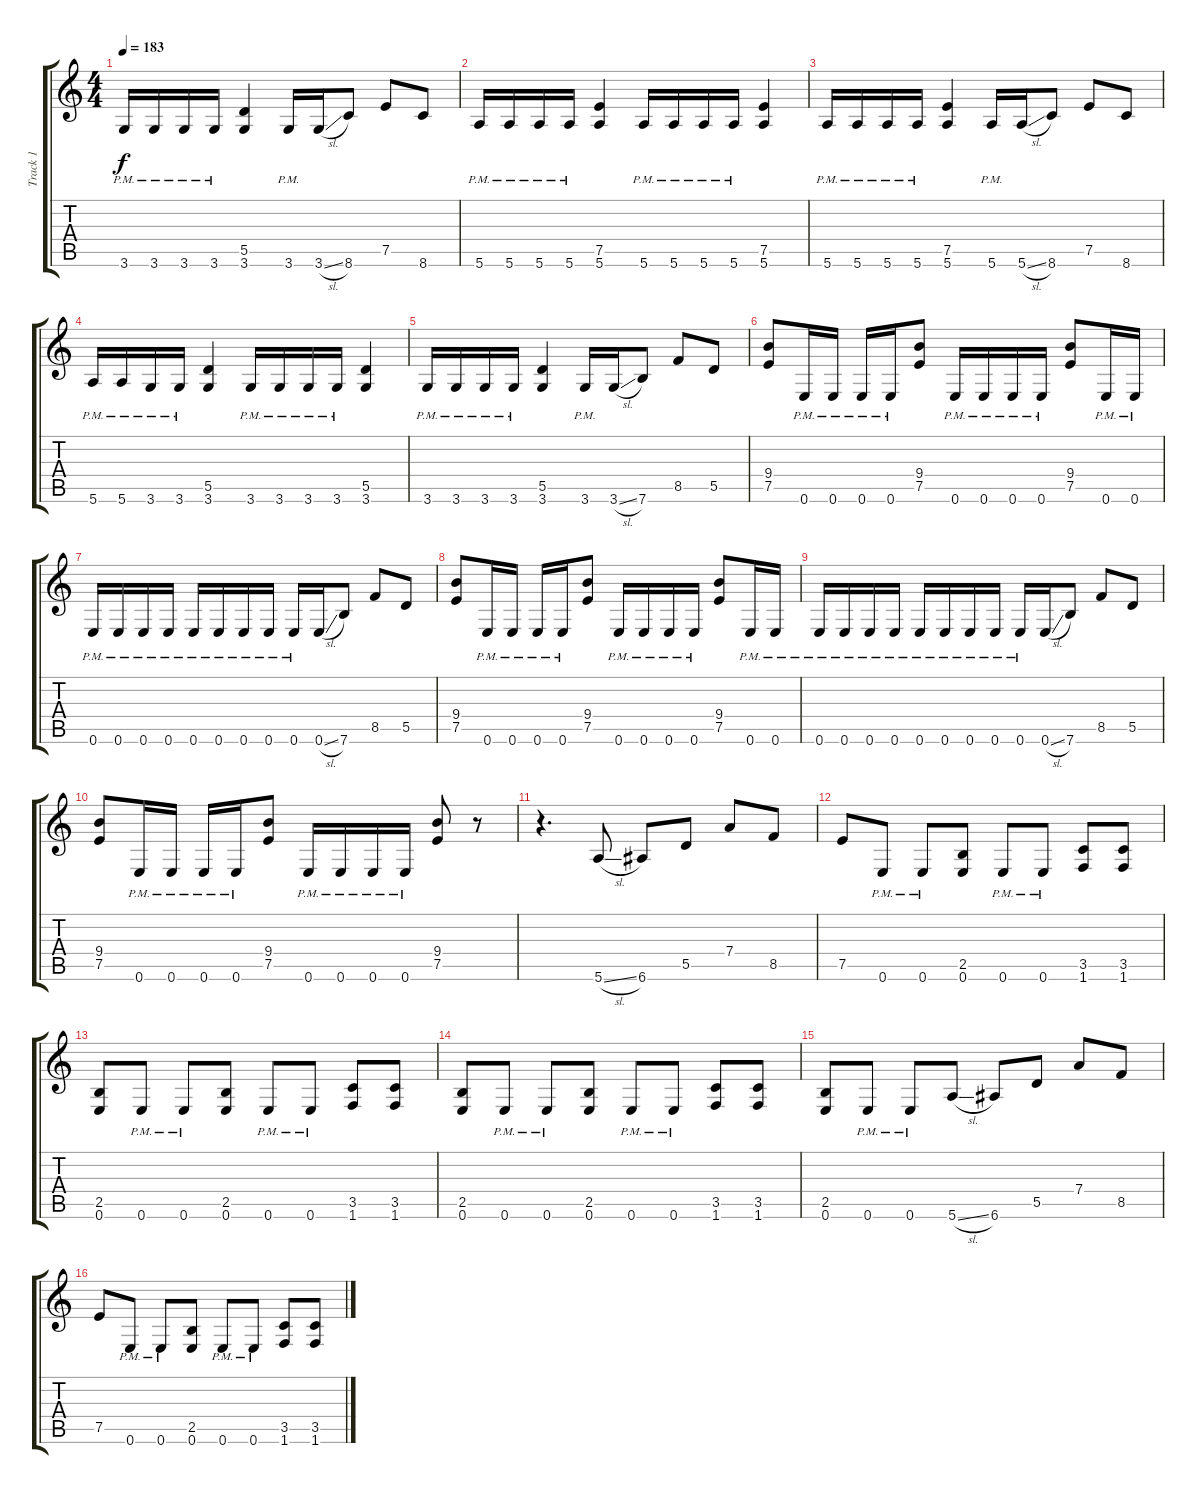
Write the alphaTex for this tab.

\track ("Track 1" "Track 1") {instrument distortionguitar}
\staff {score tabs}
\tuning (E4 B3 G3 D3 A2 E2) {hide}
\ts (4 4)
\tempo 183
\clef g2
\ks c
3.6{pm}.16{dy f} 3.6{pm}.16 3.6{pm}.16 3.6{pm}.16 (5.5 3.6).4 3.6{pm}.16 3.6{sl}.16 8.6.8 7.5.8 8.6.8 |
5.6{pm}.16 5.6{pm}.16 5.6{pm}.16 5.6{pm}.16 (7.5 5.6).4 5.6{pm}.16 5.6{pm}.16 5.6{pm}.16 5.6{pm}.16 (7.5 5.6).4 |
5.6{pm}.16 5.6{pm}.16 5.6{pm}.16 5.6{pm}.16 (7.5 5.6).4 5.6{pm}.16 5.6{sl}.16 8.6.8 7.5.8 8.6.8 |
5.6{pm}.16 5.6{pm}.16 3.6{pm}.16 3.6{pm}.16 (5.5 3.6).4 3.6{pm}.16 3.6{pm}.16 3.6{pm}.16 3.6{pm}.16 (5.5 3.6).4 |
3.6{pm}.16 3.6{pm}.16 3.6{pm}.16 3.6{pm}.16 (5.5 3.6).4 3.6{pm}.16 3.6{sl}.16 7.6.8 8.5.8 5.5.8 |
(9.4 7.5).8 0.6{pm}.16 0.6{pm}.16 0.6{pm}.16 0.6{pm}.16 (9.4 7.5).8 0.6{pm}.16 0.6{pm}.16 0.6{pm}.16 0.6{pm}.16 (9.4 7.5).8 0.6{pm}.16 0.6{pm}.16 |
0.6{pm}.16 0.6{pm}.16 0.6{pm}.16 0.6{pm}.16 0.6{pm}.16 0.6{pm}.16 0.6{pm}.16 0.6{pm}.16 0.6{pm}.16 0.6{sl}.16 7.6.8 8.5.8 5.5.8 |
(9.4 7.5).8 0.6{pm}.16 0.6{pm}.16 0.6{pm}.16 0.6{pm}.16 (9.4 7.5).8 0.6{pm}.16 0.6{pm}.16 0.6{pm}.16 0.6{pm}.16 (9.4 7.5).8 0.6{pm}.16 0.6{pm}.16 |
0.6{pm}.16 0.6{pm}.16 0.6{pm}.16 0.6{pm}.16 0.6{pm}.16 0.6{pm}.16 0.6{pm}.16 0.6{pm}.16 0.6{pm}.16 0.6{sl}.16 7.6.8 8.5.8 5.5.8 |
(9.4 7.5).8 0.6{pm}.16 0.6{pm}.16 0.6{pm}.16 0.6{pm}.16 (9.4 7.5).8 0.6{pm}.16 0.6{pm}.16 0.6{pm}.16 0.6{pm}.16 (9.4 7.5).8 r.8 |
r.4{d} 5.6{sl}.8 6.6.8 5.5.8 7.4.8 8.5.8 |
7.5.8 0.6{pm}.8 0.6{pm}.8 (2.5 0.6).8 0.6{pm}.8 0.6{pm}.8 (3.5 1.6).8 (3.5 1.6).8 |
(2.5 0.6).8 0.6{pm}.8 0.6{pm}.8 (2.5 0.6).8 0.6{pm}.8 0.6{pm}.8 (3.5 1.6).8 (3.5 1.6).8 |
(2.5 0.6).8 0.6{pm}.8 0.6{pm}.8 (2.5 0.6).8 0.6{pm}.8 0.6{pm}.8 (3.5 1.6).8 (3.5 1.6).8 |
(2.5 0.6).8 0.6{pm}.8 0.6{pm}.8 5.6{sl}.8 6.6.8 5.5.8 7.4.8 8.5.8 |
7.5.8 0.6{pm}.8 0.6{pm}.8 (2.5 0.6).8 0.6{pm}.8 0.6{pm}.8 (3.5 1.6).8 (3.5 1.6).8
